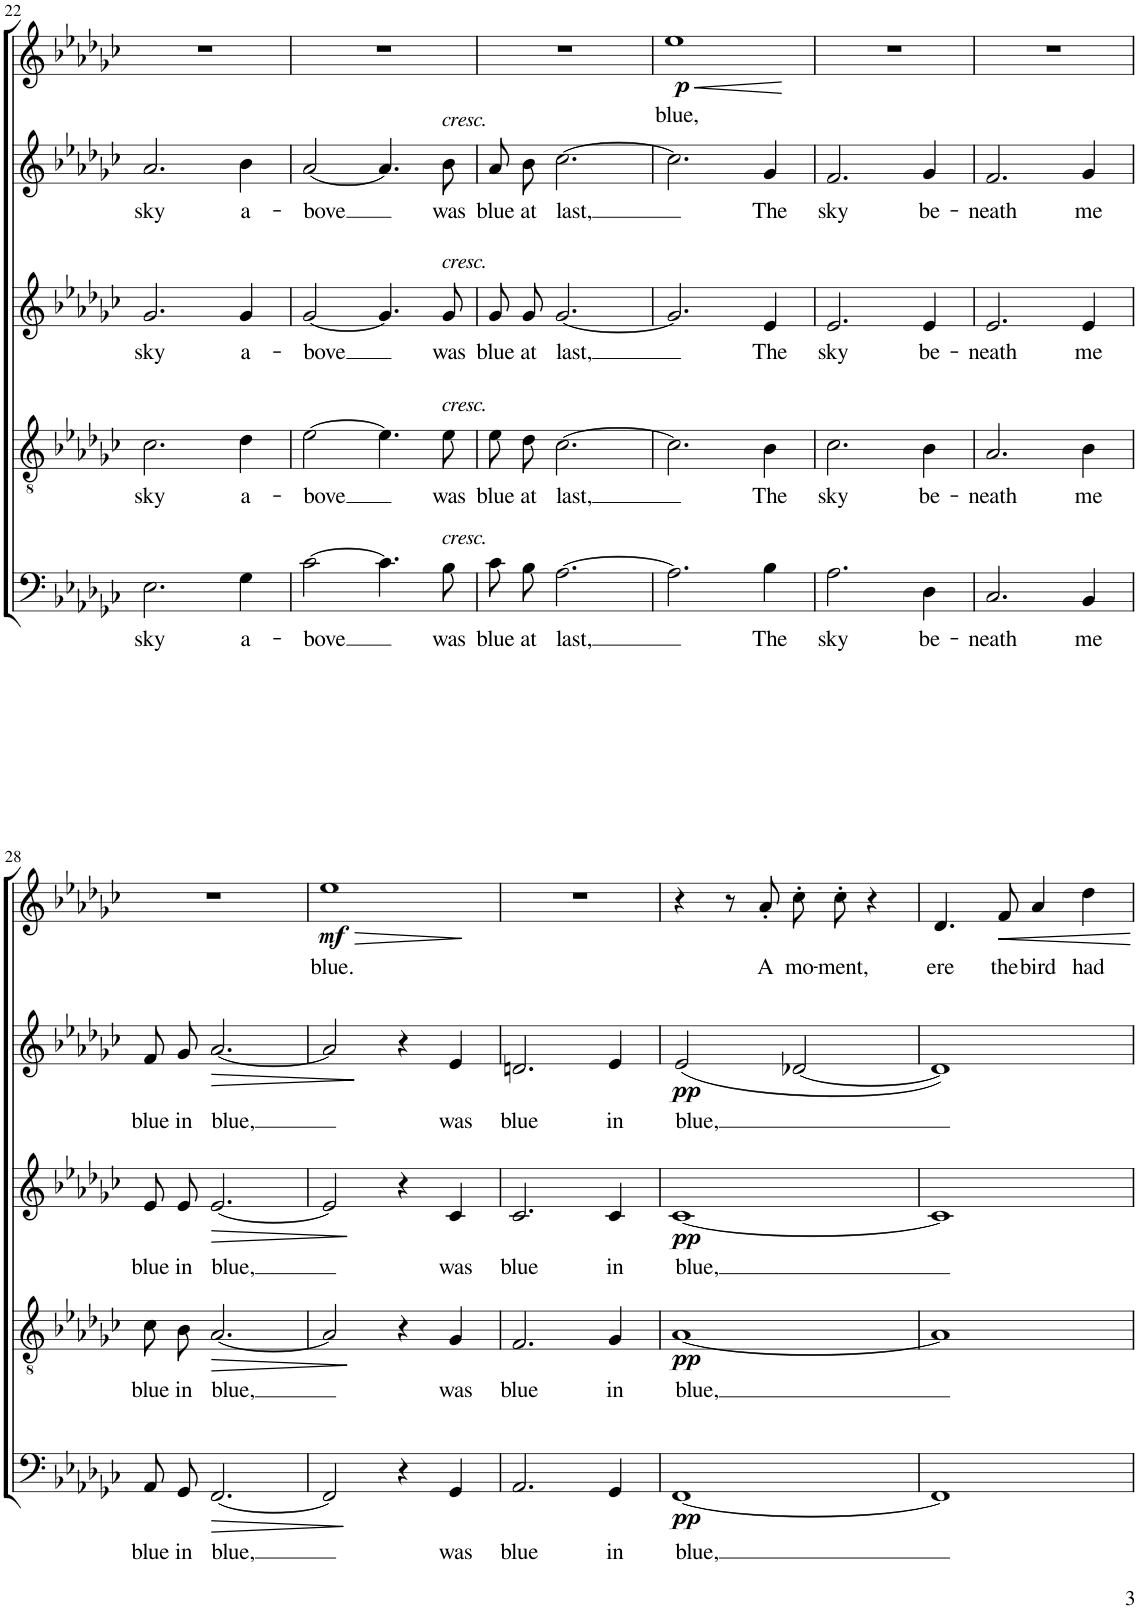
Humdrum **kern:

**kern	**text	**dynam	**kern	**text	**dynam	**kern	**text	**dynam	**kern	**text	**dynam	**kern	**text	**dynam
*part5	*part5	*part5	*part4	*part4	*part4	*part3	*part3	*part3	*part2	*part2	*part2	*part1	*part1	*part1
*staff5	*staff5	*staff5	*staff4	*staff4	*staff4	*staff3	*staff3	*staff3	*staff2	*staff2	*staff2	*staff1	*staff1	*staff1
*I"BASS.	*	*	*I"TENOR.	*	*	*I"ALTO II.	*	*	*I"ALTO I.	*	*	*I"SOPRANO.	*	*
!!LO:PB:g=z
*clefF4	*	*	*clefGv2	*	*	*clefG2	*	*	*clefG2	*	*	*clefG2	*	*
*k[b-e-a-d-g-c-]	*	*	*k[b-e-a-d-g-c-]	*	*	*k[b-e-a-d-g-c-]	*	*	*k[b-e-a-d-g-c-]	*	*	*k[b-e-a-d-g-c-]	*	*
*M4/4	*	*	*M4/4	*	*	*M4/4	*	*	*M4/4	*	*	*M4/4	*	*
*met(c)	*	*	*met(c)	*	*	*met(c)	*	*	*met(c)	*	*	*met(c)	*	*
=22	=22	=22	=22	=22	=22	=22	=22	=22	=22	=22	=22	=22	=22	=22
!	!LO:LY:b	!	!	!LO:LY:b	!	!	!LO:LY:b	!	!	!LO:LY:b	!	!	!	!
2.E-\	sky	.	2.c-\	sky	.	2.g-/	sky	.	2.a-/	sky	.	1r	.	.
!	!LO:LY:b	!	!	!LO:LY:b	!	!	!LO:LY:b	!	!	!LO:LY:b	!	!	!	!
4G-\	a-	.	4d-\	a-	.	4g-/	a-	.	4b-\	a-	.	.	.	.
=23	=23	=23	=23	=23	=23	=23	=23	=23	=23	=23	=23	=23	=23	=23
!	!LO:LY:b	!	!	!LO:LY:b	!	!	!LO:LY:b	!	!	!LO:LY:b	!	!	!	!
[2c-\	-bove	.	[2e-\	-bove	.	[2g-/	-bove	.	[2a-/	-bove	.	1r	.	.
4.c-\]	.	.	4.e-\]	.	.	4.g-/]	.	.	4.a-/]	.	.	.	.	.
!	!	!	!	!	!	!	!	!	!LO:TX:a:i:t=cresc.	!	!	!	!	!
!	!	!	!	!	!	!LO:TX:a:i:t=cresc.	!	!	!	!	!	!	!	!
!	!	!	!LO:TX:a:i:t=cresc.	!	!	!	!	!	!	!	!	!	!	!
!LO:TX:a:i:t=cresc.	!	!	!	!	!	!	!	!	!	!	!	!	!	!
!	!LO:LY:b	!	!	!LO:LY:b	!	!	!LO:LY:b	!	!	!LO:LY:b	!	!	!	!
8B-\	was	.	8e-\	was	.	8g-/	was	.	8b-\	was	.	.	.	.
=24	=24	=24	=24	=24	=24	=24	=24	=24	=24	=24	=24	=24	=24	=24
!	!LO:LY:b	!	!	!LO:LY:b	!	!	!LO:LY:b	!	!	!LO:LY:b	!	!	!	!
8c-\L	blue	.	8e-\L	blue	.	8g-/L	blue	.	8a-/L	blue	.	1r	.	.
!	!LO:LY:b	!	!	!LO:LY:b	!	!	!LO:LY:b	!	!	!LO:LY:b	!	!	!	!
8B-\J	at	.	8d-\J	at	.	8g-/J	at	.	8b-/J	at	.	.	.	.
!	!LO:LY:b	!	!	!LO:LY:b	!	!	!LO:LY:b	!	!	!LO:LY:b	!	!	!	!
[2.A-\	last,	.	[2.c-\	last,	.	[2.g-/	last,	.	[2.cc-\	last,	.	.	.	.
=25	=25	=25	=25	=25	=25	=25	=25	=25	=25	=25	=25	=25	=25	=25
!	!	!	!	!	!	!	!	!	!	!	!	!	!LO:LY:b	!LO:HP:b
!	!	!	!	!	!	!	!	!	!	!	!	!	!	!LO:DY:n=1:b
2.A-\]	.	.	2.c-\]	.	.	2.g-/]	.	.	2.cc-\]	.	.	1ee-	blue,	< p
!	!LO:LY:b	!	!	!LO:LY:b	!	!	!LO:LY:b	!	!	!LO:LY:b	!	!	!	!
4B-\	The	.	4B-\	The	.	4e-/	The	.	4g-/	The	.	.	.	.
.	.	.	.	.	.	.	.	.	.	.	.	.	.	[
=26	=26	=26	=26	=26	=26	=26	=26	=26	=26	=26	=26	=26	=26	=26
!	!LO:LY:b	!	!	!LO:LY:b	!	!	!LO:LY:b	!	!	!LO:LY:b	!	!	!	!
2.A-\	sky	.	2.c-\	sky	.	2.e-/	sky	.	2.f/	sky	.	1r	.	.
!	!LO:LY:b	!	!	!LO:LY:b	!	!	!LO:LY:b	!	!	!LO:LY:b	!	!	!	!
4D-\	be-	.	4B-\	be-	.	4e-/	be-	.	4g-/	be-	.	.	.	.
=27	=27	=27	=27	=27	=27	=27	=27	=27	=27	=27	=27	=27	=27	=27
!	!LO:LY:b	!	!	!LO:LY:b	!	!	!LO:LY:b	!	!	!LO:LY:b	!	!	!	!
2.C-/	-neath	.	2.A-/	-neath	.	2.e-/	-neath	.	2.f/	-neath	.	1r	.	.
!	!LO:LY:b	!	!	!LO:LY:b	!	!	!LO:LY:b	!	!	!LO:LY:b	!	!	!	!
4BB-/	me	.	4B-\	me	.	4e-/	me	.	4g-/	me	.	.	.	.
!!LO:LB:g=z
=28	=28	=28	=28	=28	=28	=28	=28	=28	=28	=28	=28	=28	=28	=28
!	!LO:LY:b	!	!	!LO:LY:b	!	!	!LO:LY:b	!	!	!LO:LY:b	!	!	!	!
8AA-/L	blue	.	8c-\L	blue	.	8e-/L	blue	.	8f/L	blue	.	1r	.	.
!	!LO:LY:b	!	!	!LO:LY:b	!	!	!LO:LY:b	!	!	!LO:LY:b	!	!	!	!
8GG-/J	in	.	8B-\J	in	.	8e-/J	in	.	8g-/J	in	.	.	.	.
!	!LO:LY:b	!LO:HP:b	!	!LO:LY:b	!LO:HP:b	!	!LO:LY:b	!LO:HP:b	!	!LO:LY:b	!LO:HP:b	!	!	!
[2.FF/	blue,	>	[2.A-/	blue,	>	[2.e-/	blue,	>	[2.a-/	blue,	>	.	.	.
.	.	]	.	.	]	.	.	]	.	.	.	.	.	.
=29	=29	=29	=29	=29	=29	=29	=29	=29	=29	=29	=29	=29	=29	=29
!	!	!	!	!	!	!	!	!	!	!	!	!	!LO:LY:b	!LO:HP:b
!	!	!	!	!	!	!	!	!	!	!	!	!	!	!LO:DY:n=1:b
2FF/]	.	.	2A-/]	.	.	2e-/]	.	.	2a-/]	.	.	1ee-	blue.	> mf
4r	.	.	4r	.	.	4r	.	.	4r	.	]	.	.	.
!	!LO:LY:b	!	!	!LO:LY:b	!	!	!LO:LY:b	!	!	!LO:LY:b	!	!	!	!
4GG-/	was	.	4G-/	was	.	4c-/	was	.	4e-/	was	.	.	.	.
.	.	.	.	.	.	.	.	.	.	.	.	.	.	]
=30	=30	=30	=30	=30	=30	=30	=30	=30	=30	=30	=30	=30	=30	=30
!	!LO:LY:b	!	!	!LO:LY:b	!	!	!LO:LY:b	!	!	!LO:LY:b	!	!	!	!
2.AA-/	blue	.	2.F/	blue	.	2.c-/	blue	.	2.dn/	blue	.	1r	.	.
!	!LO:LY:b	!	!	!LO:LY:b	!	!	!LO:LY:b	!	!	!LO:LY:b	!	!	!	!
4GG-/	in	.	4G-/	in	.	4c-/	in	.	4e-/	in	.	.	.	.
=31	=31	=31	=31	=31	=31	=31	=31	=31	=31	=31	=31	=31	=31	=31
!	!LO:LY:b	!LO:DY:b	!	!LO:LY:b	!LO:DY:b	!	!LO:LY:b	!LO:DY:b	!	!LO:LY:b	!LO:DY:b	!	!	!
[1FF	blue,	pp	[1A-	blue,	pp	[1c-	blue,	pp	(2e-/	blue,	pp	4r	.	.
.	.	.	.	.	.	.	.	.	.	.	.	8r	.	.
!	!	!	!	!	!	!	!	!	!	!	!	!	!LO:LY:b	!
.	.	.	.	.	.	.	.	.	.	.	.	8a-'/	A	.
!	!	!	!	!	!	!	!	!	!	!	!	!	!LO:LY:b	!
.	.	.	.	.	.	.	.	.	[2d-X/	.	.	8cc-'\L	mo-	.
!	!	!	!	!	!	!	!	!	!	!	!	!	!LO:LY:b	!
.	.	.	.	.	.	.	.	.	.	.	.	8cc-'\J	-ment,	.
.	.	.	.	.	.	.	.	.	.	.	.	4r	.	.
=32	=32	=32	=32	=32	=32	=32	=32	=32	=32	=32	=32	=32	=32	=32
!	!	!	!	!	!	!	!	!	!	!	!	!	!LO:LY:b	!
1FF]	.	.	1A-]	.	.	1c-]	.	.	1d-])	.	.	4.d-/	ere	.
!	!	!	!	!	!	!	!	!	!	!	!	!	!LO:LY:b	!
.	.	.	.	.	.	.	.	.	.	.	.	8f/	the	.
!	!	!	!	!	!	!	!	!	!	!	!	!	!LO:LY:b	!
.	.	.	.	.	.	.	.	.	.	.	.	4a-/	bird	.
!	!	!	!	!	!	!	!	!	!	!	!	!	!LO:LY:b	!
.	.	.	.	.	.	.	.	.	.	.	.	4dd-\	had	.
=	=	=	=	=	=	=	=	=	=	=	=	=	=	=
*-	*-	*-	*-	*-	*-	*-	*-	*-	*-	*-	*-	*-	*-	*-
